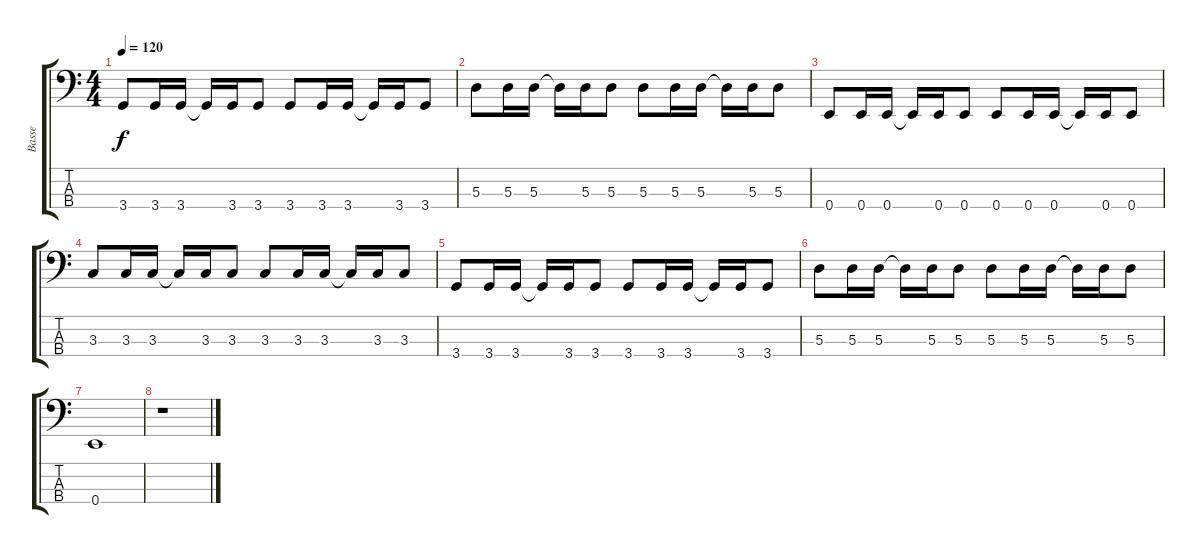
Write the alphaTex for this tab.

\track ("Basse" "Basse") {instrument electricbasspick}
\staff {score tabs}
\tuning (G2 D2 A1 E1) {hide}
\ts (4 4)
\tempo 120
\clef f4
\ks c
3.4.8{dy f} 3.4.16 3.4.16 3.4{t}.16 3.4.16 3.4.8 3.4.8 3.4.16 3.4.16 3.4{t}.16 3.4.16 3.4.8 |
5.3.8 5.3.16 5.3.16 5.3{t}.16 5.3.16 5.3.8 5.3.8 5.3.16 5.3.16 5.3{t}.16 5.3.16 5.3.8 |
0.4.8 0.4.16 0.4.16 0.4{t}.16 0.4.16 0.4.8 0.4.8 0.4.16 0.4.16 0.4{t}.16 0.4.16 0.4.8 |
3.3.8 3.3.16 3.3.16 3.3{t}.16 3.3.16 3.3.8 3.3.8 3.3.16 3.3.16 3.3{t}.16 3.3.16 3.3.8 |
3.4.8 3.4.16 3.4.16 3.4{t}.16 3.4.16 3.4.8 3.4.8 3.4.16 3.4.16 3.4{t}.16 3.4.16 3.4.8 |
5.3.8 5.3.16 5.3.16 5.3{t}.16 5.3.16 5.3.8 5.3.8 5.3.16 5.3.16 5.3{t}.16 5.3.16 5.3.8 |
0.4.1 |
r.1
